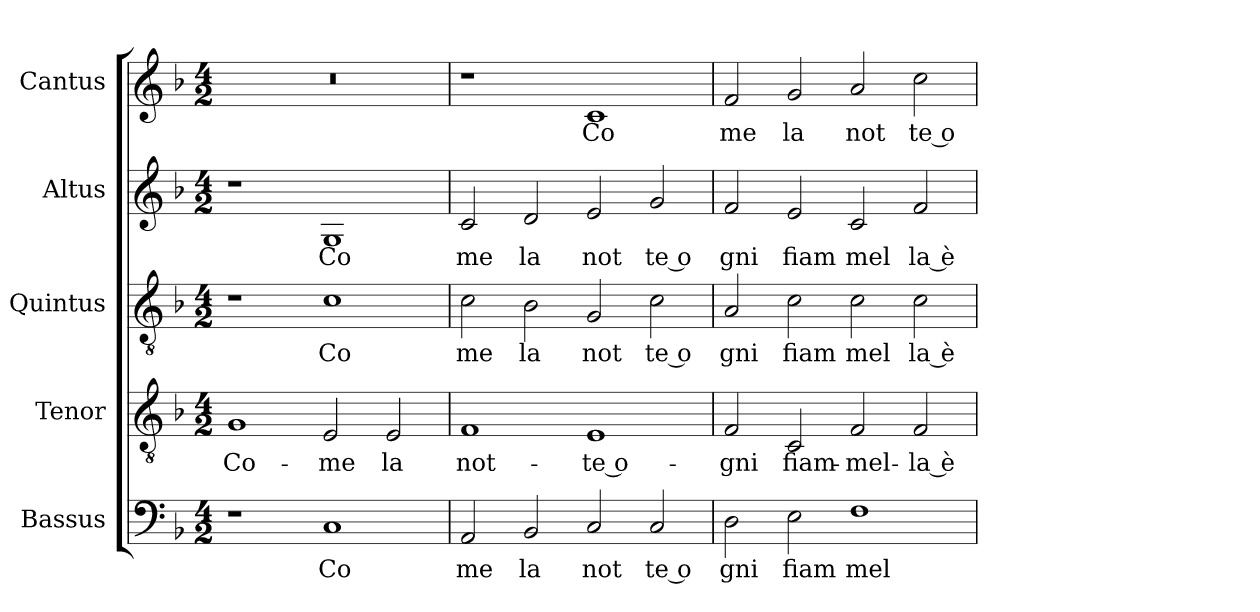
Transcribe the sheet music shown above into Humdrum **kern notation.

**kern	**text	**kern	**text	**kern	**text	**kern	**text	**kern	**text
*part5	*part5	*part4	*part4	*part3	*part3	*part2	*part2	*part1	*part1
*staff5	*staff5	*staff4	*staff4	*staff3	*staff3	*staff2	*staff2	*staff1	*staff1
*I"Bassus	*	*I"Tenor	*	*I"Quintus	*	*I"Altus	*	*I"Cantus	*
!!LO:PB:g=z
*stria5	*	*stria5	*	*stria5	*	*stria5	*	*stria5	*
*clefF4	*	*clefGv2	*	*clefGv2	*	*clefG2	*	*clefG2	*
*k[b-]	*	*k[b-]	*	*k[b-]	*	*k[b-]	*	*k[b-]	*
*F:	*	*F:	*	*F:	*	*F:	*	*F:	*
*M4/2	*	*M4/2	*	*M4/2	*	*M4/2	*	*M4/2	*
=1	=1	=1	=1	=1	=1	=1	=1	=1	=1
!	!	!	!LO:LY:b:cj	!	!	!	!	!	!
1r	.	1G	Co-	1r	.	1r	.	0r	.
!	!LO:LY:b:cj	!	!LO:LY:b:cj	!	!LO:LY:b:cj	!	!LO:LY:b:cj	!	!
1C	-Co	2E/	-me	1c	Co	1G	Co	.	.
!	!	!	!LO:LY:b:cj	!	!	!	!	!	!
.	.	2E/	la	.	.	.	.	.	.
=2	=2	=2	=2	=2	=2	=2	=2	=2	=2
!	!LO:LY:b:cj	!	!LO:LY:b:cj	!	!LO:LY:b:cj	!	!LO:LY:b:cj	!	!
2AA/	me	1F	not-	2c\	me	2c/	me	1r	.
!	!LO:LY:b:cj	!	!	!	!LO:LY:b:cj	!	!LO:LY:b:cj	!	!
2BB-/	la	.	.	2B-\	la	2d/	la	.	.
!	!LO:LY:b:cj	!	!LO:LY:b:rj	!	!LO:LY:b:cj	!	!LO:LY:b:cj	!	!LO:LY:b:cj
2C/	not	1E	-te o-	2G/	not	2e/	not	1c	-Co
!	!LO:LY:b:rj	!	!	!	!LO:LY:b:rj	!	!LO:LY:b:rj	!	!
2C/	te o	.	.	2c\	te o	2g/	te o	.	.
=3	=3	=3	=3	=3	=3	=3	=3	=3	=3
!	!LO:LY:b:cj	!	!LO:LY:b:cj	!	!LO:LY:b:cj	!	!LO:LY:b:cj	!	!LO:LY:b:cj
2D\	gni	2F/	-gni	2A/	gni	2f/	gni	2f/	me
!	!LO:LY:b:cj	!	!LO:LY:b:cj	!	!LO:LY:b:cj	!	!LO:LY:b:cj	!	!LO:LY:b:cj
2E\	fiam	2C/	fiam-	2c\	fiam	2e/	fiam	2g/	la
!	!LO:LY:b:cj	!	!LO:LY:b:cj	!	!LO:LY:b:cj	!	!LO:LY:b:cj	!	!LO:LY:b:cj
1F	mel	2F/	-mel-	2c\	mel	2c/	mel	2a/	not
!	!	!	!LO:LY:b:rj	!	!LO:LY:b:rj	!	!LO:LY:b:rj	!	!LO:LY:b:rj
.	.	2F/	-la è	2c\	la è	2f/	la è	2cc\	te o
=	=	=	=	=	=	=	=	=	=
*-	*-	*-	*-	*-	*-	*-	*-	*-	*-
